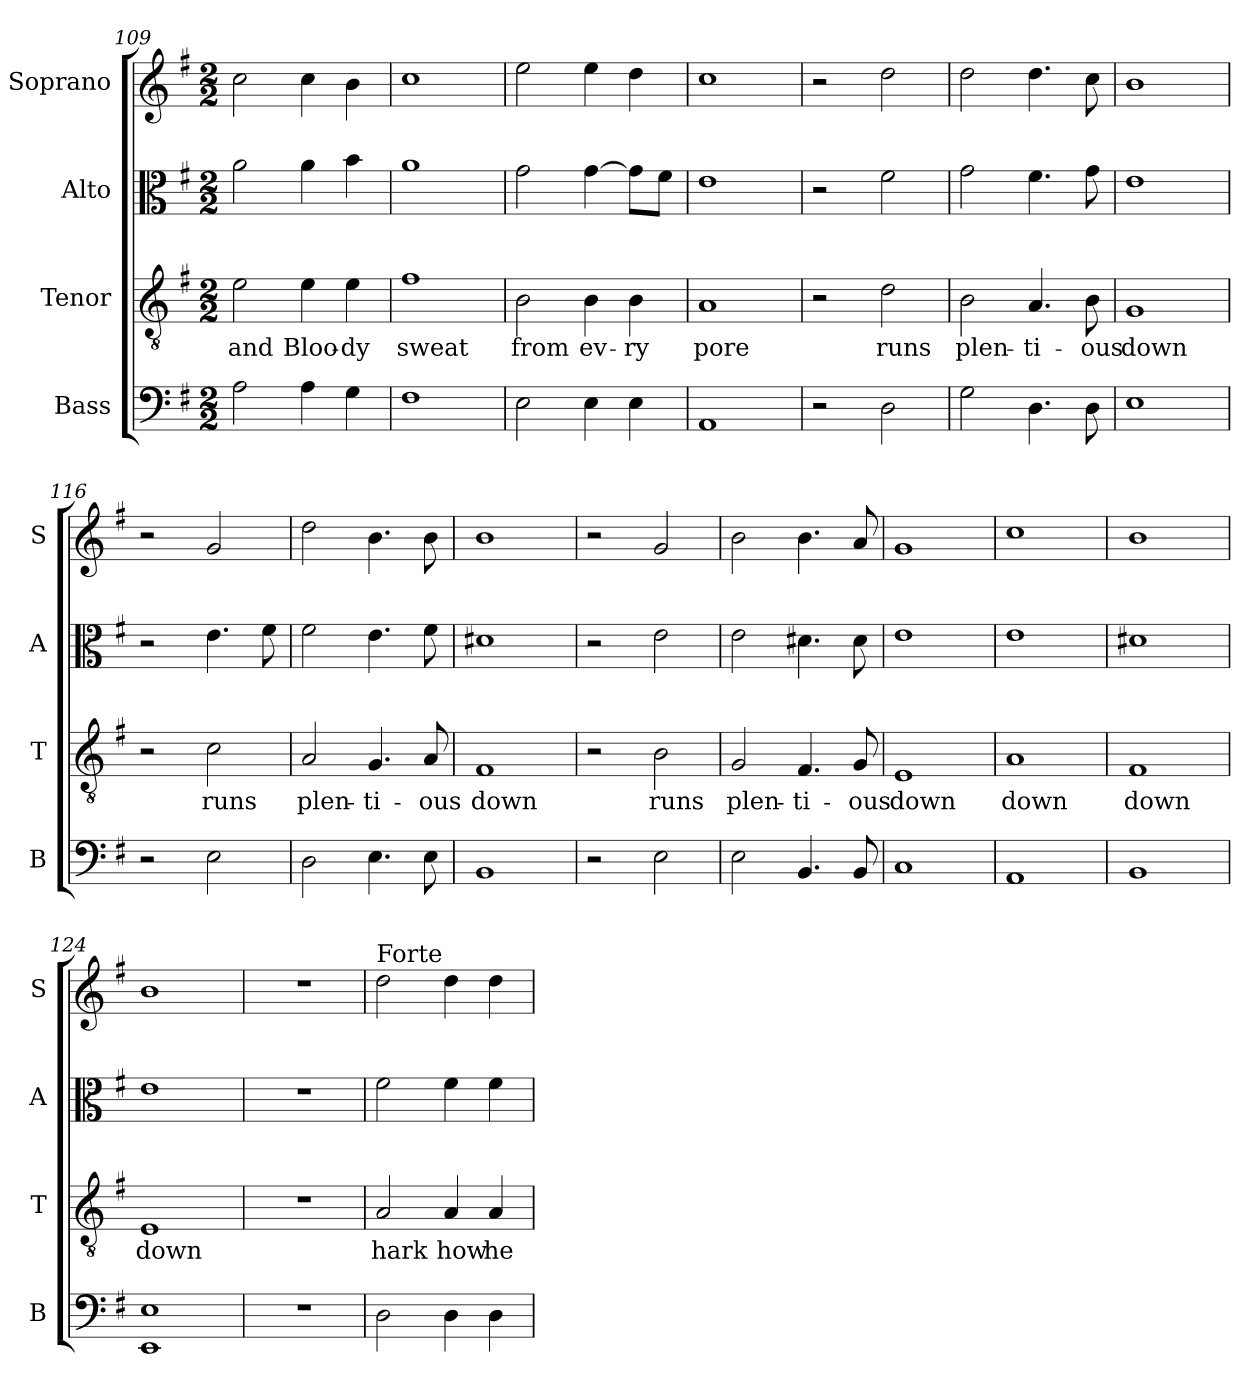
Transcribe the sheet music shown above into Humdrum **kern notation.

**kern	**kern	**text	**kern	**kern
*part4	*part3	*part3	*part2	*part1
*staff4	*staff3	*staff3	*staff2	*staff1
*I"Bass	*I"Tenor	*	*I"Alto	*I"Soprano
*I'B	*I'T	*	*I'A	*I'S
!!LO:PB:g=z
*clefF4	*clefGv2	*	*clefC3	*clefG2
*k[f#]	*k[f#]	*	*k[f#]	*k[f#]
*G:	*G:	*	*G:	*G:
*M2/2	*M2/2	*	*M2/2	*M2/2
=109	=109	=109	=109	=109
2A\	2e\	and	2a\	2cc\
4A\	4e\	Bloo-	4a\	4cc\
4G\	4e\	-dy	4b\	4b\
=110	=110	=110	=110	=110
1F#	1f#	sweat	1a	1cc
=111	=111	=111	=111	=111
2E\	2B\	from	2g\	2ee\
4E\	4B\	ev-	[4g\	4ee\
4E\	4B\	-ry	8g\L]	4dd\
.	.	.	8f#\J	.
=112	=112	=112	=112	=112
1AA	1A	pore	1e	1cc
=113	=113	=113	=113	=113
2r	2r	.	2r	2r
2D\	2d\	runs	2f#\	2dd\
=114	=114	=114	=114	=114
2G\	2B\	plen-	2g\	2dd\
4.D\	4.A/	-ti-	4.f#\	4.dd\
8D\	8B\	-ous	8g\	8cc\
=115	=115	=115	=115	=115
1E	1G	down	1e	1b
=116	=116	=116	=116	=116
2r	2r	.	2r	2r
2E\	2c\	runs	4.e\	2g/
.	.	.	8f#\	.
!!LO:PB:g=z
=117	=117	=117	=117	=117
2D\	2A/	plen-	2f#\	2dd\
4.E\	4.G/	-ti-	4.e\	4.b\
8E\	8A/	-ous	8f#\	8b\
!!LO:PB:g=z
=118	=118	=118	=118	=118
1BB	1F#	down	1d#X	1b
=119	=119	=119	=119	=119
2r	2r	.	2r	2r
2E\	2B\	runs	2e\	2g/
=120	=120	=120	=120	=120
2E\	2G/	plen-	2e\	2b\
4.BB/	4.F#/	-ti-	4.d#X\	4.b\
8BB/	8G/	-ous	8d#\	8a/
=121	=121	=121	=121	=121
1C	1E	down	1e	1g
=122	=122	=122	=122	=122
1AA	1A	down	1e	1cc
=123	=123	=123	=123	=123
1BB	1F#	down	1d#X	1b
=124	=124	=124	=124	=124
1EE 1E	1E	down	1e	1b
!!LO:PB:g=z
=125	=125	=125	=125	=125
1r	1r	.	1r	1r
=126	=126	=126	=126	=126
!	!	!	!	!LO:TX:a:t=Forte
2D\	2A/	hark	2f#\	2dd\
4D\	4A/	how	4f#\	4dd\
4D\	4A/	he	4f#\	4dd\
=	=	=	=	=
*-	*-	*-	*-	*-
